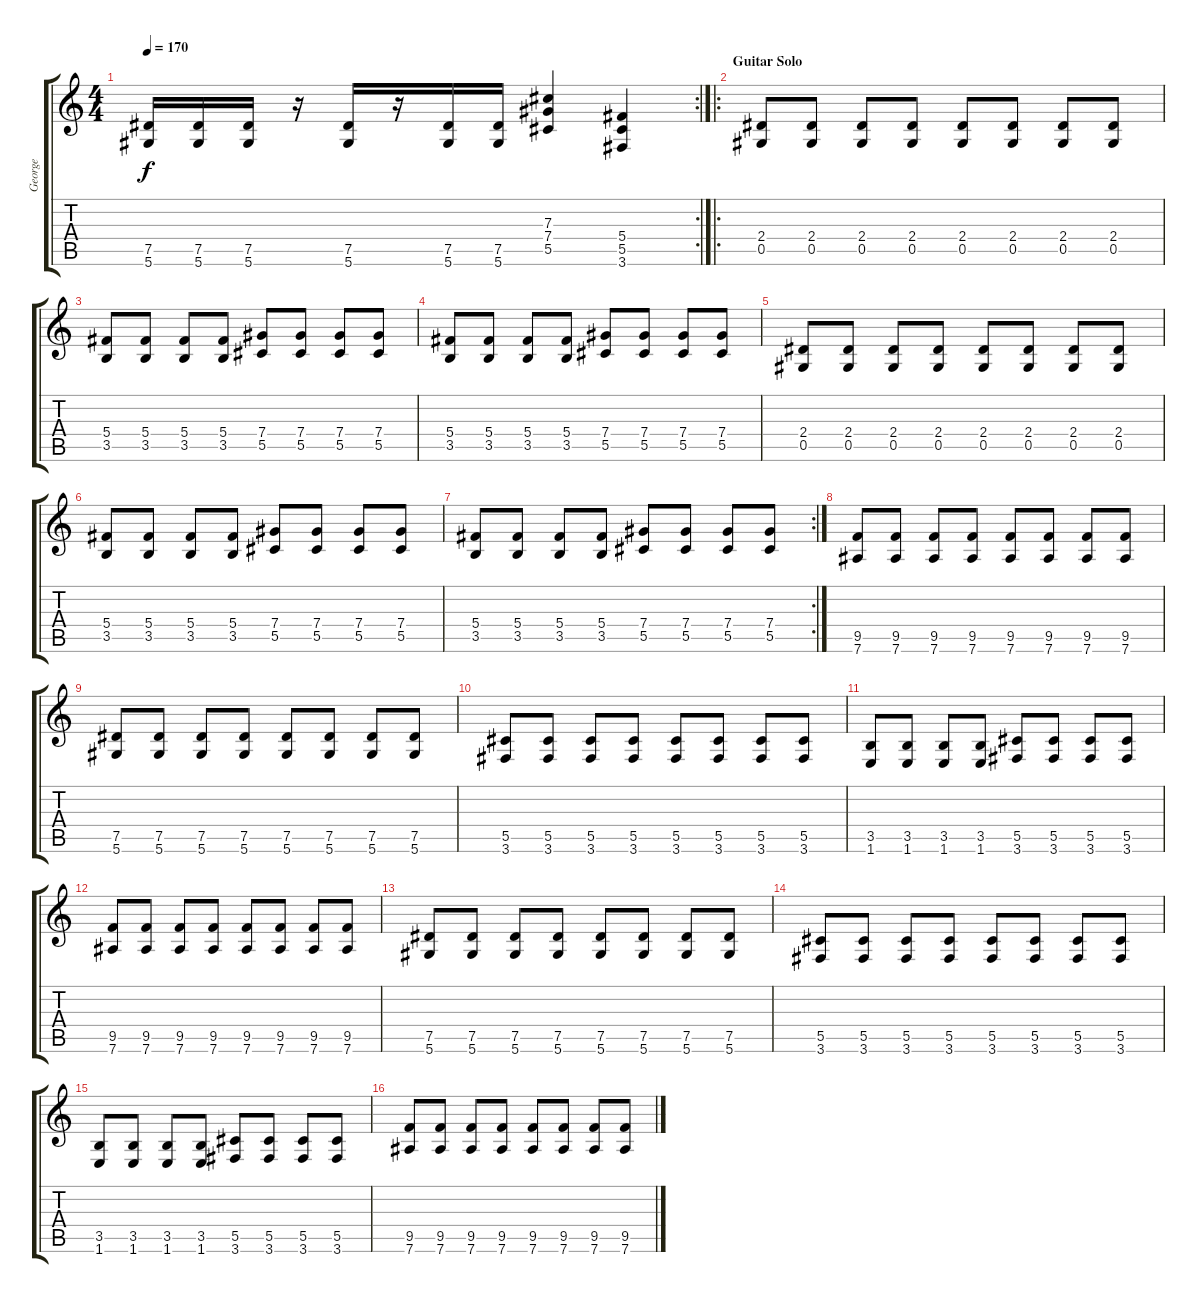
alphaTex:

\track ("George" "George") {instrument distortionguitar}
\staff {score tabs}
\tuning (Eb4 Bb3 Gb3 Db3 Ab2 Eb2) {hide}
\rc 2
\ts (4 4)
\tempo 170
\clef g2
\ks c
(7.5 5.6).16{dy f} (7.5 5.6).16 (7.5 5.6).16 r.16 (7.5 5.6).16 r.16 (7.5 5.6).16 (7.5 5.6).16 (7.3 7.4 5.5).4 (5.4 5.5 3.6).4 |
\ro
\section ("" "Guitar Solo")
(2.4 0.5).8 (2.4 0.5).8 (2.4 0.5).8 (2.4 0.5).8 (2.4 0.5).8 (2.4 0.5).8 (2.4 0.5).8 (2.4 0.5).8 |
(5.4 3.5).8 (5.4 3.5).8 (5.4 3.5).8 (5.4 3.5).8 (7.4 5.5).8 (7.4 5.5).8 (7.4 5.5).8 (7.4 5.5).8 |
(5.4 3.5).8 (5.4 3.5).8 (5.4 3.5).8 (5.4 3.5).8 (7.4 5.5).8 (7.4 5.5).8 (7.4 5.5).8 (7.4 5.5).8 |
(2.4 0.5).8 (2.4 0.5).8 (2.4 0.5).8 (2.4 0.5).8 (2.4 0.5).8 (2.4 0.5).8 (2.4 0.5).8 (2.4 0.5).8 |
(5.4 3.5).8 (5.4 3.5).8 (5.4 3.5).8 (5.4 3.5).8 (7.4 5.5).8 (7.4 5.5).8 (7.4 5.5).8 (7.4 5.5).8 |
\rc 2
(5.4 3.5).8 (5.4 3.5).8 (5.4 3.5).8 (5.4 3.5).8 (7.4 5.5).8 (7.4 5.5).8 (7.4 5.5).8 (7.4 5.5).8 |
(9.5 7.6).8 (9.5 7.6).8 (9.5 7.6).8 (9.5 7.6).8 (9.5 7.6).8 (9.5 7.6).8 (9.5 7.6).8 (9.5 7.6).8 |
(7.5 5.6).8 (7.5 5.6).8 (7.5 5.6).8 (7.5 5.6).8 (7.5 5.6).8 (7.5 5.6).8 (7.5 5.6).8 (7.5 5.6).8 |
(5.5 3.6).8 (5.5 3.6).8 (5.5 3.6).8 (5.5 3.6).8 (5.5 3.6).8 (5.5 3.6).8 (5.5 3.6).8 (5.5 3.6).8 |
(3.5 1.6).8 (3.5 1.6).8 (3.5 1.6).8 (3.5 1.6).8 (5.5 3.6).8 (5.5 3.6).8 (5.5 3.6).8 (5.5 3.6).8 |
(9.5 7.6).8 (9.5 7.6).8 (9.5 7.6).8 (9.5 7.6).8 (9.5 7.6).8 (9.5 7.6).8 (9.5 7.6).8 (9.5 7.6).8 |
(7.5 5.6).8 (7.5 5.6).8 (7.5 5.6).8 (7.5 5.6).8 (7.5 5.6).8 (7.5 5.6).8 (7.5 5.6).8 (7.5 5.6).8 |
(5.5 3.6).8 (5.5 3.6).8 (5.5 3.6).8 (5.5 3.6).8 (5.5 3.6).8 (5.5 3.6).8 (5.5 3.6).8 (5.5 3.6).8 |
(3.5 1.6).8 (3.5 1.6).8 (3.5 1.6).8 (3.5 1.6).8 (5.5 3.6).8 (5.5 3.6).8 (5.5 3.6).8 (5.5 3.6).8 |
(9.5 7.6).8 (9.5 7.6).8 (9.5 7.6).8 (9.5 7.6).8 (9.5 7.6).8 (9.5 7.6).8 (9.5 7.6).8 (9.5 7.6).8
